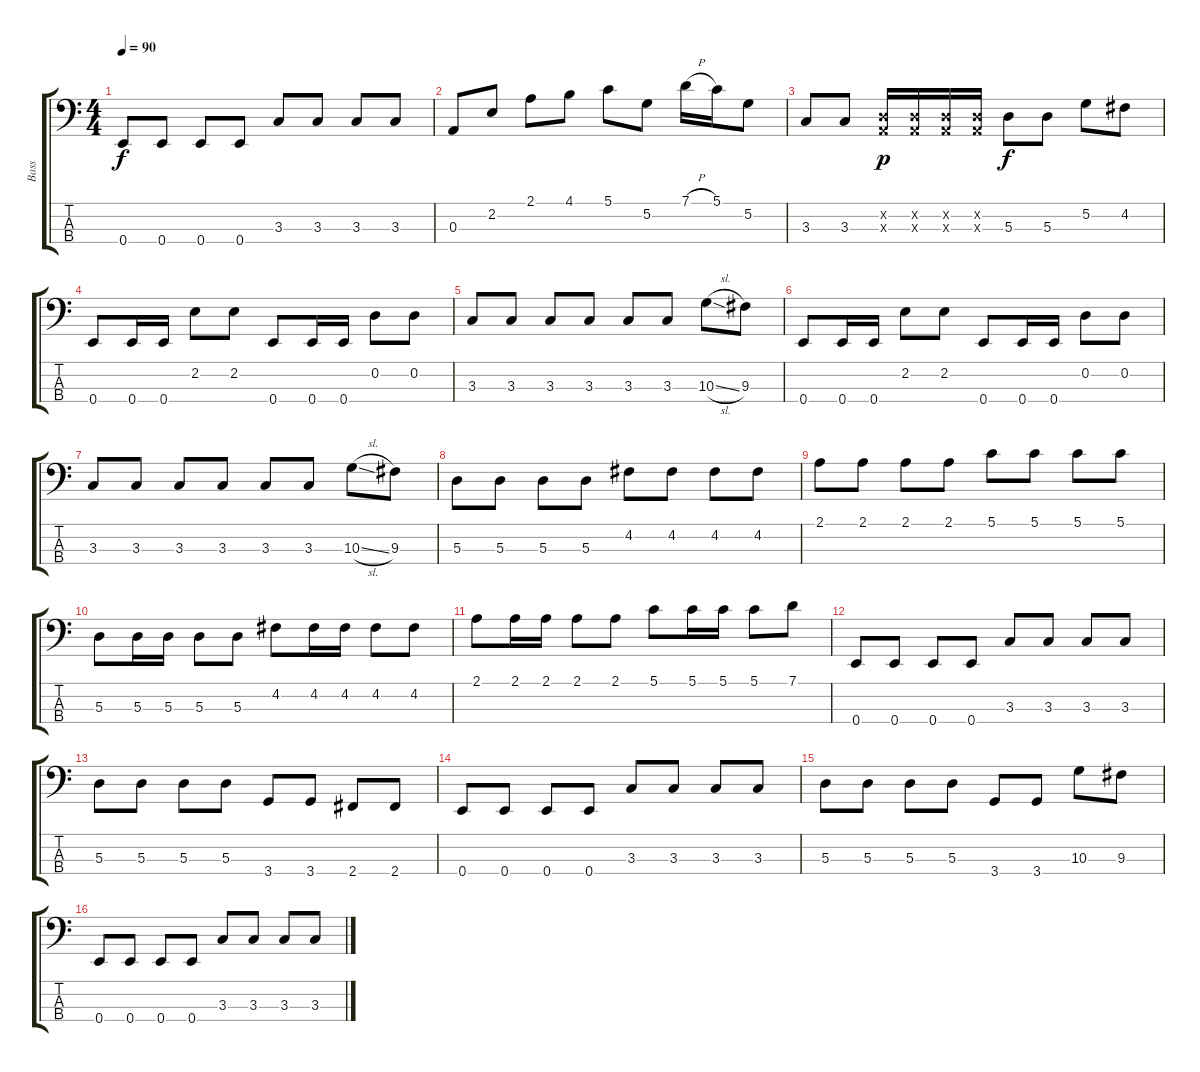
\track ("Bass" "Bass") {instrument electricbassfinger}
\staff {score tabs}
\tuning (G2 D2 A1 E1) {hide}
\ts (4 4)
\tempo 90
\clef f4
\ks c
0.4.8{dy f} 0.4.8 0.4.8 0.4.8 3.3.8 3.3.8 3.3.8 3.3.8 |
0.3.8 2.2.8 2.1.8 4.1.8 5.1.8 5.2.8 7.1{h}.16 5.1.16 5.2.8 |
3.3.8 3.3.8 (0.2{x} 0.3{x}).16{dy p} (0.2{x} 0.3{x}).16 (0.2{x} 0.3{x}).16 (0.2{x} 0.3{x}).16 5.3.8{dy f} 5.3.8 5.2.8 4.2.8 |
0.4.8 0.4.16 0.4.16 2.2.8 2.2.8 0.4.8 0.4.16 0.4.16 0.2.8 0.2.8 |
3.3.8 3.3.8 3.3.8 3.3.8 3.3.8 3.3.8 10.3{sl}.8 9.3.8 |
0.4.8 0.4.16 0.4.16 2.2.8 2.2.8 0.4.8 0.4.16 0.4.16 0.2.8 0.2.8 |
3.3.8 3.3.8 3.3.8 3.3.8 3.3.8 3.3.8 10.3{sl}.8 9.3.8 |
5.3.8 5.3.8 5.3.8 5.3.8 4.2.8 4.2.8 4.2.8 4.2.8 |
2.1.8 2.1.8 2.1.8 2.1.8 5.1.8 5.1.8 5.1.8 5.1.8 |
5.3.8 5.3.16 5.3.16 5.3.8 5.3.8 4.2.8 4.2.16 4.2.16 4.2.8 4.2.8 |
2.1.8 2.1.16 2.1.16 2.1.8 2.1.8 5.1.8 5.1.16 5.1.16 5.1.8 7.1.8 |
0.4.8 0.4.8 0.4.8 0.4.8 3.3.8 3.3.8 3.3.8 3.3.8 |
5.3.8 5.3.8 5.3.8 5.3.8 3.4.8 3.4.8 2.4.8 2.4.8 |
0.4.8 0.4.8 0.4.8 0.4.8 3.3.8 3.3.8 3.3.8 3.3.8 |
5.3.8 5.3.8 5.3.8 5.3.8 3.4.8 3.4.8 10.3.8 9.3.8 |
0.4.8 0.4.8 0.4.8 0.4.8 3.3.8 3.3.8 3.3.8 3.3.8
